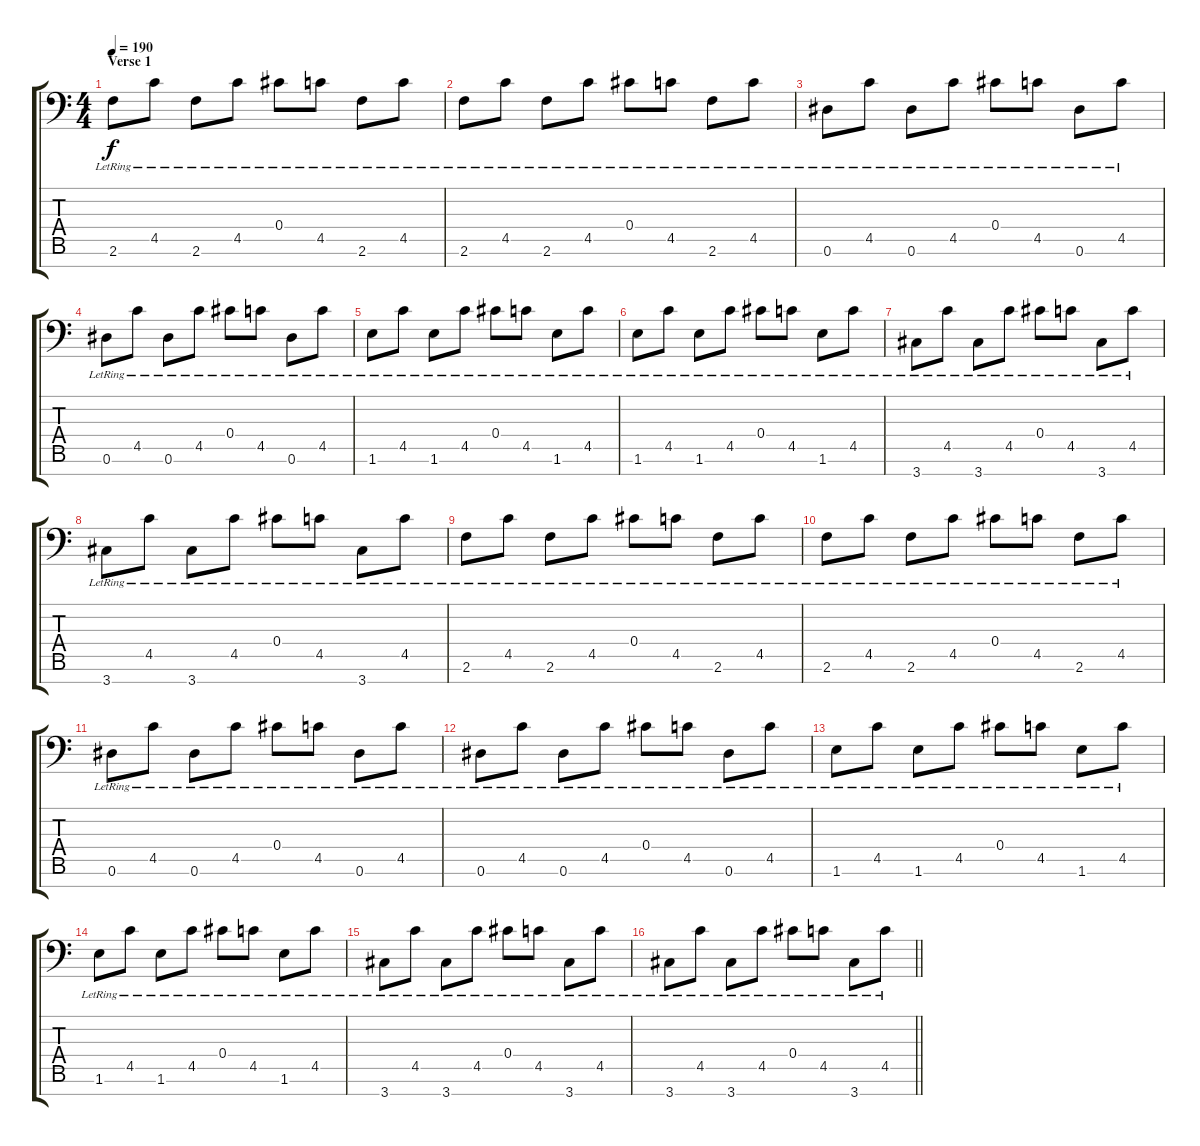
\track "" {instrument distortionguitar}
\staff {score tabs}
\tuning (Eb4 Bb3 Gb3 Db3 Ab2 Eb2 Bb1) {hide}
\ts (4 4)
\section ("" "Verse 1")
\tempo 190
\clef f4
\ks c
2.6{lr}.8{dy f instrument acousticguitarnylon} 4.5{lr}.8 2.6{lr}.8 4.5{lr}.8 0.4{lr}.8 4.5{lr}.8 2.6{lr}.8 4.5{lr}.8 |
2.6{lr}.8 4.5{lr}.8 2.6{lr}.8 4.5{lr}.8 0.4{lr}.8 4.5{lr}.8 2.6{lr}.8 4.5{lr}.8 |
0.6{lr}.8 4.5{lr}.8 0.6{lr}.8 4.5{lr}.8 0.4{lr}.8 4.5{lr}.8 0.6{lr}.8 4.5{lr}.8 |
0.6{lr}.8 4.5{lr}.8 0.6{lr}.8 4.5{lr}.8 0.4{lr}.8 4.5{lr}.8 0.6{lr}.8 4.5{lr}.8 |
1.6{lr}.8 4.5{lr}.8 1.6{lr}.8 4.5{lr}.8 0.4{lr}.8 4.5{lr}.8 1.6{lr}.8 4.5{lr}.8 |
1.6{lr}.8 4.5{lr}.8 1.6{lr}.8 4.5{lr}.8 0.4{lr}.8 4.5{lr}.8 1.6{lr}.8 4.5{lr}.8 |
3.7{lr}.8 4.5{lr}.8 3.7{lr}.8 4.5{lr}.8 0.4{lr}.8 4.5{lr}.8 3.7{lr}.8 4.5{lr}.8 |
3.7{lr}.8 4.5{lr}.8 3.7{lr}.8 4.5{lr}.8 0.4{lr}.8 4.5{lr}.8 3.7{lr}.8 4.5{lr}.8 |
2.6{lr}.8 4.5{lr}.8 2.6{lr}.8 4.5{lr}.8 0.4{lr}.8 4.5{lr}.8 2.6{lr}.8 4.5{lr}.8 |
2.6{lr}.8 4.5{lr}.8 2.6{lr}.8 4.5{lr}.8 0.4{lr}.8 4.5{lr}.8 2.6{lr}.8 4.5{lr}.8 |
0.6{lr}.8 4.5{lr}.8 0.6{lr}.8 4.5{lr}.8 0.4{lr}.8 4.5{lr}.8 0.6{lr}.8 4.5{lr}.8 |
0.6{lr}.8 4.5{lr}.8 0.6{lr}.8 4.5{lr}.8 0.4{lr}.8 4.5{lr}.8 0.6{lr}.8 4.5{lr}.8 |
1.6{lr}.8 4.5{lr}.8 1.6{lr}.8 4.5{lr}.8 0.4{lr}.8 4.5{lr}.8 1.6{lr}.8 4.5{lr}.8 |
1.6{lr}.8 4.5{lr}.8 1.6{lr}.8 4.5{lr}.8 0.4{lr}.8 4.5{lr}.8 1.6{lr}.8 4.5{lr}.8 |
3.7{lr}.8 4.5{lr}.8 3.7{lr}.8 4.5{lr}.8 0.4{lr}.8 4.5{lr}.8 3.7{lr}.8 4.5{lr}.8 |
\barLineRight lightlight
3.7{lr}.8 4.5{lr}.8 3.7{lr}.8 4.5{lr}.8 0.4{lr}.8 4.5{lr}.8 3.7{lr}.8 4.5{lr}.8
